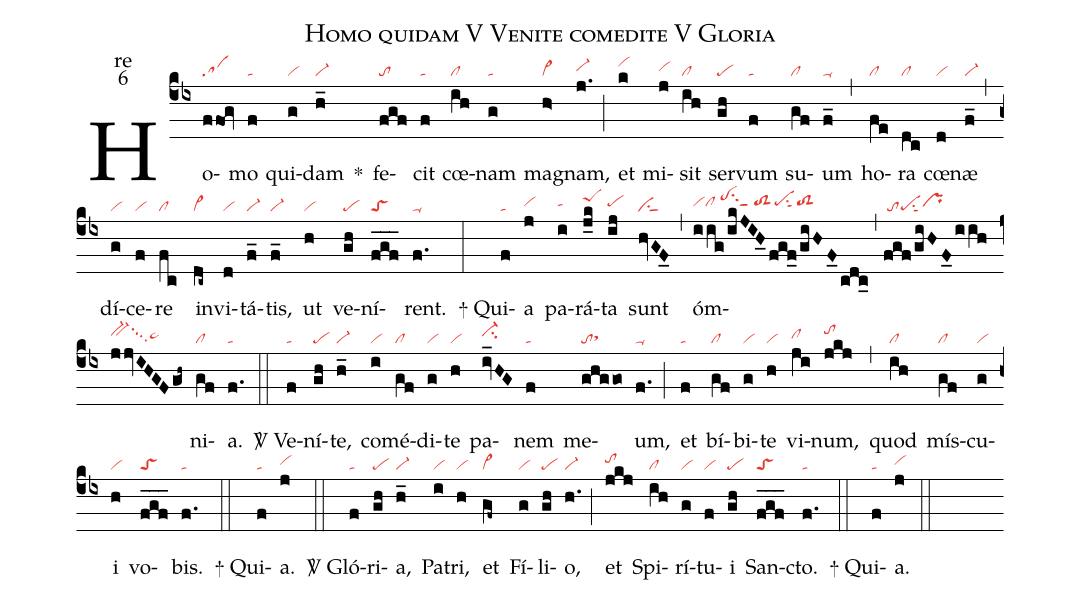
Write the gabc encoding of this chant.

name:Homo quidam V Venite comedite V Gloria;
office-part:re;
mode:6;
nabc-lines:1;
%%
(cb4) Ho(ffog|sa)mo(f|ta) qui(g|vi)dam(h_|vi-) <sp>*</sp>() fe(fgf|to)cit(f|ta) cœ(ih|cl)nam(g|ta) mag(h>|vi>)nam,(j.|vi-hh) (;) et(k|vihj) mi(j|vihh)sit(ih|cl) ser(gh|pe)vum(f|ta) su(gf|cl)um(f_|ta-) (,) ho(fe|cl)ra(dc|cl) cœ(d|vi)næ(f_|vi-) (,)dí(g|vi)ce(f|vi)re(fc|cl) in(dc~|vi>)vi(d|vi)tá(f_|vi-)tis,(f_|vi-) ut(h|vi) ve(gh|pe)ní(fgf___|toS)rent.(f.|ta-) (:)

<sp>+</sp> Qui(f|ta)a(j|vihh) pa(i|tahh)rá(j_k|peShj)ta(ij|pehh) sunt(hvGF_0|visu1sut1) (,) óm(iig/ikJIH_0/fgf_/giHF_0/cdc_0,|vihhclhh/pehjsu2sut1/toS2hhpehhsu1sut1toS2hh|fgf/giHF_0/iih|/topesu1sut1prhh|jjvIHGFgh~|bv-hisu4pe~hh)ni(gf|cl)a.(f.|ta) (::)

<sp>V/</sp> Ve(f|ta)ní(gh|pe)te,(h_|vi-) co(i|vi)mé(gf|cl)di(g|vi)te(h|vi) pa(iv_HG|ci-hi)nem(f|ta) me(ghggo|tosthh)um,(f.|ta-) (;) et(f|ta) bí(gf|cl)bi(g|vi)te(h|vi) vi(ji|clhh)num,(jkj|tohj) (,) quod(ih|cl) mís(gf|cl)cu(g|vi)i(h|vi) vo(fgf___|toS)bis.(f.|ta) (::)

<sp>+</sp> Qui(f|ta)a.(j|vihh) (::)

<sp>V/</sp> Gló(f|ta)ri(gh|pe)a,(h_|vi-) Pa(i|vi)tri,(h|vi) et(gf~|vi>) Fí(g|vi)li(gh|pe)o,(h.|vi-) (;)et(jkj|tohi) Spi(ih|cl)rí(g|vi)tu(f|vi)i(gh|pe) San(fgf___|toS)cto.(f.|ta) (::)

<sp>+</sp> Qui(f|ta)a.(j|vihh) (::)
